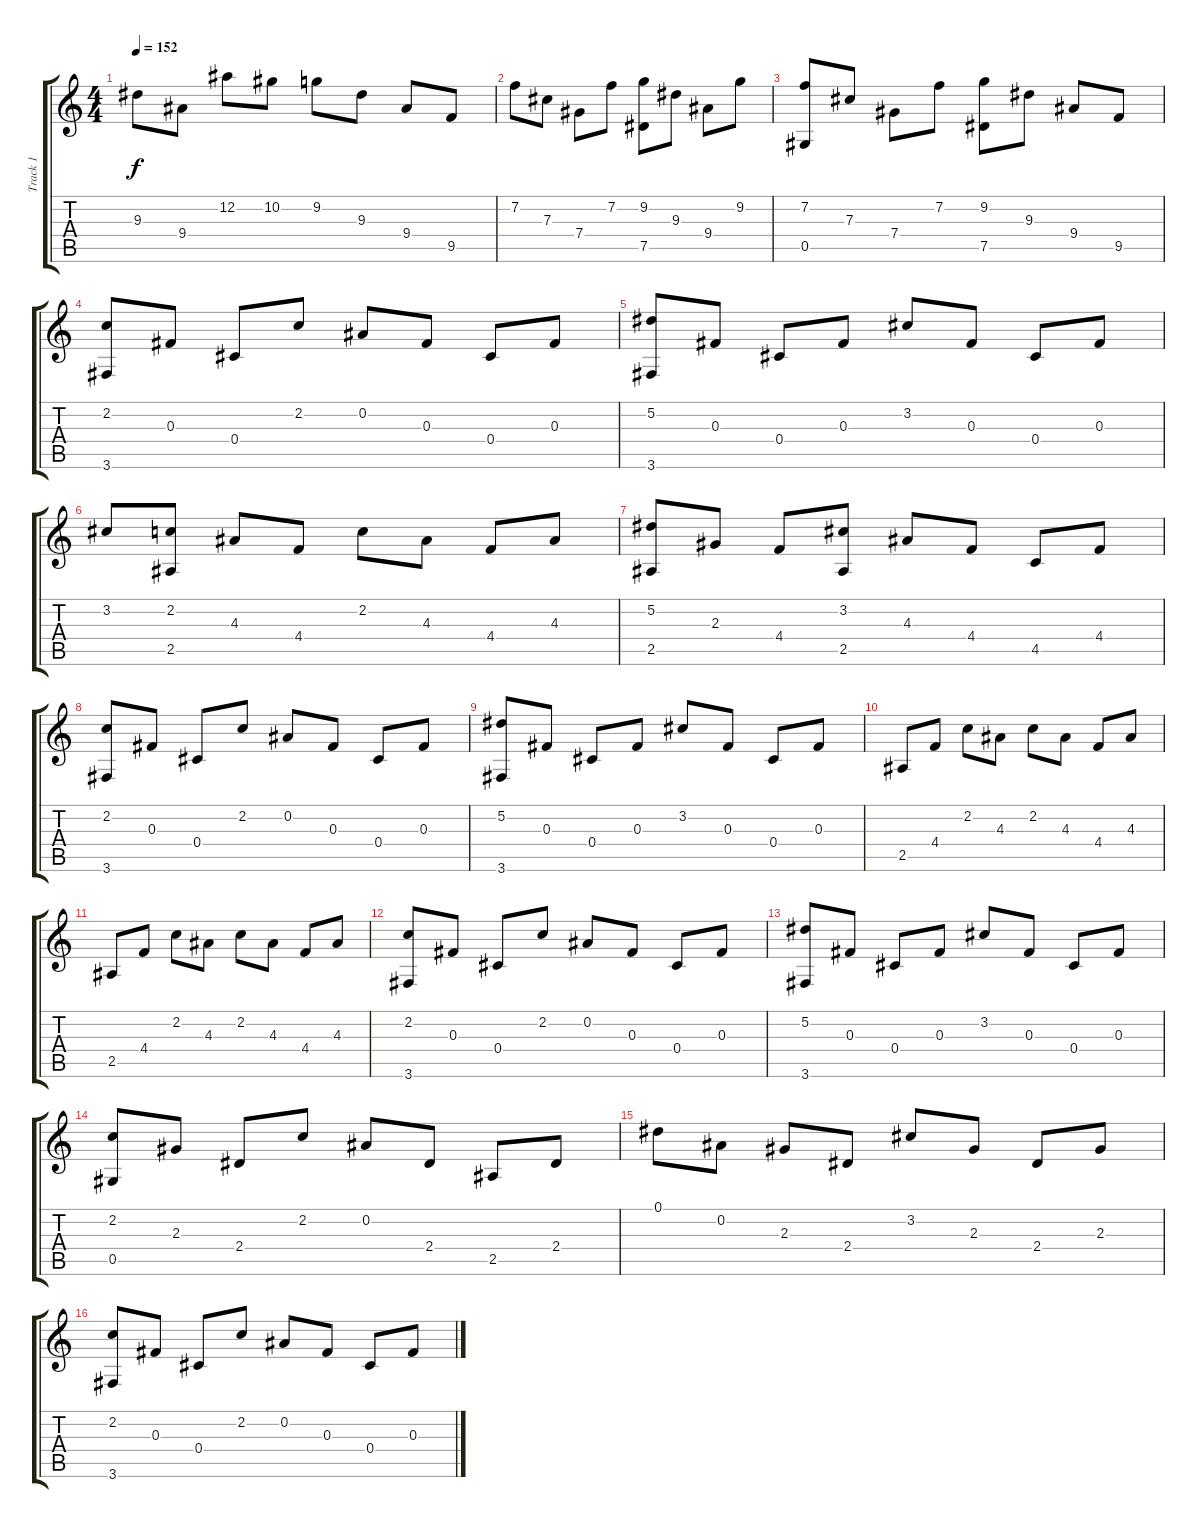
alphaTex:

\track ("Track 1" "Track 1") {instrument electricguitarclean}
\staff {score tabs}
\tuning (Eb4 Bb3 Gb3 Db3 Ab2 Eb2) {hide}
\ts (4 4)
\tempo 152
\clef g2
\ks c
9.3.8{dy f} 9.4.8 12.2.8 10.2.8 9.2.8 9.3.8 9.4.8 9.5.8 |
7.2.8 7.3.8 7.4.8 7.2.8 (9.2 7.5).8 9.3.8 9.4.8 9.2.8 |
(7.2 0.5).8 7.3.8 7.4.8 7.2.8 (9.2 7.5).8 9.3.8 9.4.8 9.5.8 |
(2.2 3.6).8 0.3.8 0.4.8 2.2.8 0.2.8 0.3.8 0.4.8 0.3.8 |
(5.2 3.6).8 0.3.8 0.4.8 0.3.8 3.2.8 0.3.8 0.4.8 0.3.8 |
3.2.8 (2.2 2.5).8 4.3.8 4.4.8 2.2.8 4.3.8 4.4.8 4.3.8 |
(5.2 2.5).8 2.3.8 4.4.8 (3.2 2.5).8 4.3.8 4.4.8 4.5.8 4.4.8 |
(2.2 3.6).8 0.3.8 0.4.8 2.2.8 0.2.8 0.3.8 0.4.8 0.3.8 |
(5.2 3.6).8 0.3.8 0.4.8 0.3.8 3.2.8 0.3.8 0.4.8 0.3.8 |
2.5.8 4.4.8 2.2.8 4.3.8 2.2.8 4.3.8 4.4.8 4.3.8 |
2.5.8 4.4.8 2.2.8 4.3.8 2.2.8 4.3.8 4.4.8 4.3.8 |
(2.2 3.6).8 0.3.8 0.4.8 2.2.8 0.2.8 0.3.8 0.4.8 0.3.8 |
(5.2 3.6).8 0.3.8 0.4.8 0.3.8 3.2.8 0.3.8 0.4.8 0.3.8 |
(2.2 0.5).8 2.3.8 2.4.8 2.2.8 0.2.8 2.4.8 2.5.8 2.4.8 |
0.1.8 0.2.8 2.3.8 2.4.8 3.2.8 2.3.8 2.4.8 2.3.8 |
(2.2 3.6).8 0.3.8 0.4.8 2.2.8 0.2.8 0.3.8 0.4.8 0.3.8
